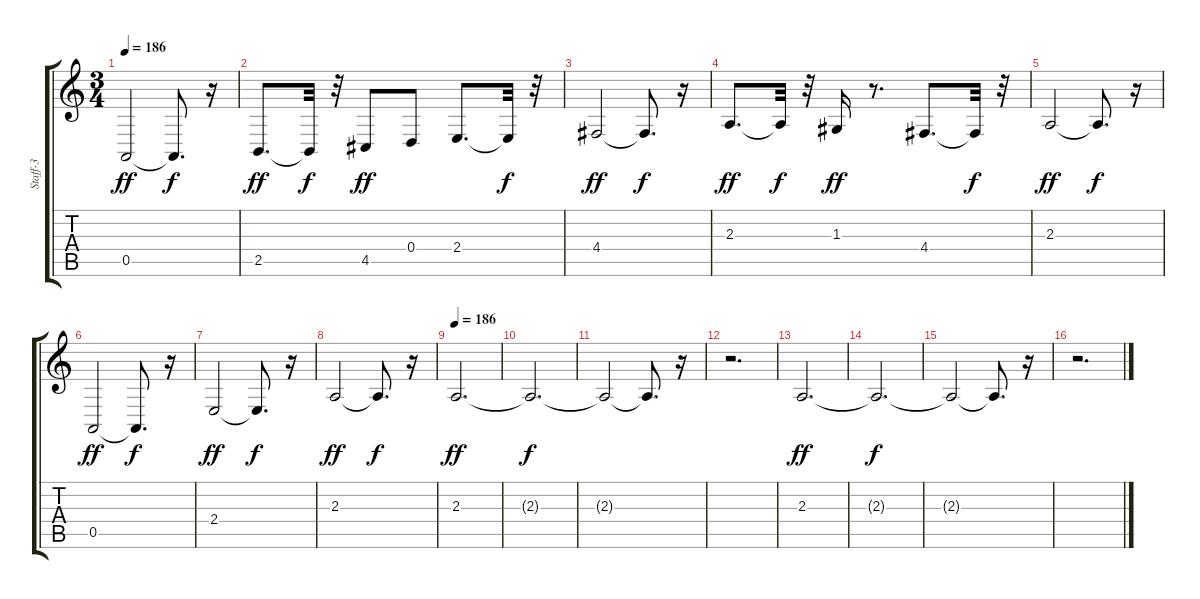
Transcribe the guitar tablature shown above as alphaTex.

\track ("Staff-3" "Staff-3") {instrument pad2warm}
\staff {score tabs}
\tuning (E4 B3 G3 D3 A2 E2) {hide}
\ts (3 4)
\tempo 186
\clef g2
\ks c
0.5.2{dy ff} 0.5{t}.8{d dy f} r.16 |
2.5.8{d dy ff} 2.5{t}.32{dy f} r.32 4.5.8{dy ff} 0.4.8 2.4.8{d} 2.4{t}.32{dy f} r.32 |
4.4.2{dy ff} 4.4{t}.8{d dy f} r.16 |
2.3.8{d dy ff} 2.3{t}.32{dy f} r.32 1.3.16{dy ff} r.8{d} 4.4.8{d} 4.4{t}.32{dy f} r.32 |
2.3.2{dy ff} 2.3{t}.8{d dy f} r.16 |
0.5.2{dy ff} 0.5{t}.8{d dy f} r.16 |
2.4.2{dy ff} 2.4{t}.8{d dy f} r.16 |
2.3.2{dy ff} 2.3{t}.8{d dy f} r.16 |
\tempo 186
2.3.2{d dy ff} |
2.3{t}.2{d dy f} |
2.3{t}.2 2.3{t}.8{d} r.16 |
r.2{d} |
2.3.2{d dy ff volume 16} |
2.3{t}.2{d dy f} |
2.3{t}.2 2.3{t}.8{d} r.16 |
r.2{d}
